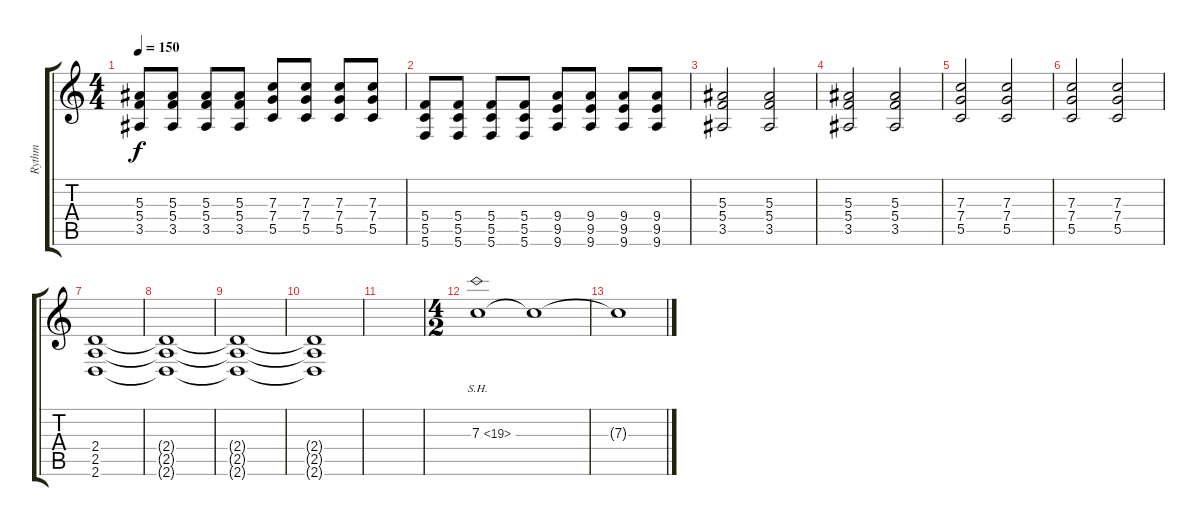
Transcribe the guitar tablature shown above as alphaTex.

\track ("Rythm" "Rythm") {instrument distortionguitar}
\staff {score tabs}
\tuning (D4 A3 F3 C3 G2 C2) {hide}
\ts (4 4)
\tempo 150
\clef g2
\ks c
(5.3 5.4 3.5).8{dy f} (5.3 5.4 3.5).8 (5.3 5.4 3.5).8 (5.3 5.4 3.5).8 (7.3 7.4 5.5).8 (7.3 7.4 5.5).8 (7.3 7.4 5.5).8 (7.3 7.4 5.5).8 |
(5.4 5.5 5.6).8 (5.4 5.5 5.6).8 (5.4 5.5 5.6).8 (5.4 5.5 5.6).8 (9.4 9.5 9.6).8 (9.4 9.5 9.6).8 (9.4 9.5 9.6).8 (9.4 9.5 9.6).8 |
(5.3 5.4 3.5).2 (5.3 5.4 3.5).2 |
(5.3 5.4 3.5).2 (5.3 5.4 3.5).2 |
(7.3 7.4 5.5).2 (7.3 7.4 5.5).2 |
(7.3 7.4 5.5).2 (7.3 7.4 5.5).2 |
(2.4 2.5 2.6).1 |
(2.4{t} 2.5{t} 2.6{t}).1 |
(2.4{t} 2.5{t} 2.6{t}).1 |
(2.4{t} 2.5{t} 2.6{t}).1 |
|
\ts (4 2)
7.3{sh 12}.1 7.3{t}.1 |
7.3{t}.1
